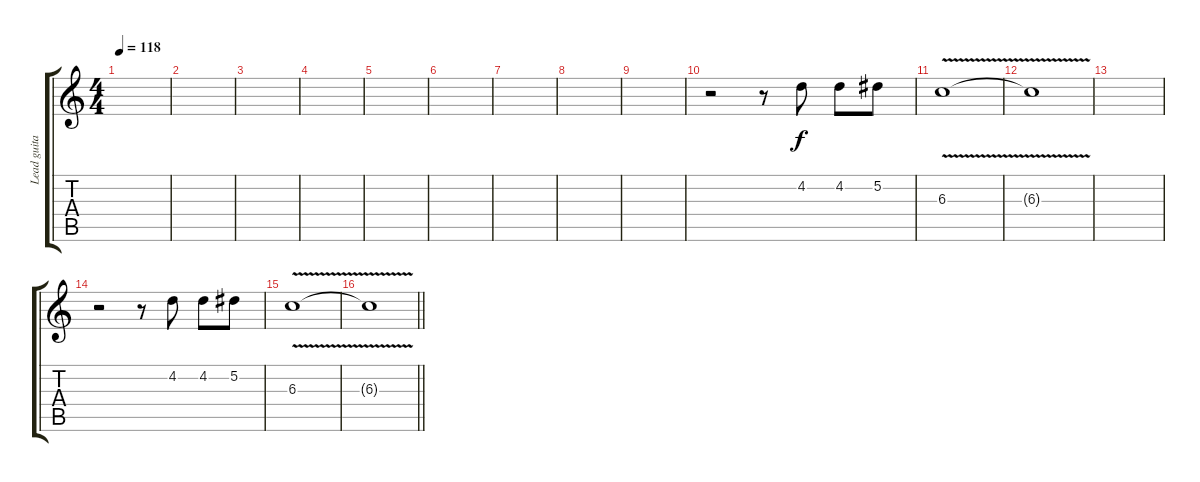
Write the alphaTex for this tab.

\track ("Lead guitar 2" "Lead guita") {instrument distortionguitar}
\staff {score tabs}
\tuning (Eb4 Bb3 Gb3 Db3 Ab2 Eb2) {hide}
\ts (4 4)
\tempo 118
\clef g2
\ks c
|
|
|
|
|
|
|
|
|
r.2 r.8 4.2.8 4.2.8 5.2.8 |
6.3{v}.1 |
6.3{t}.1 |
|
r.2 r.8 4.2.8 4.2.8 5.2.8 |
6.3{v}.1 |
\barLineRight lightlight
6.3{t}.1
